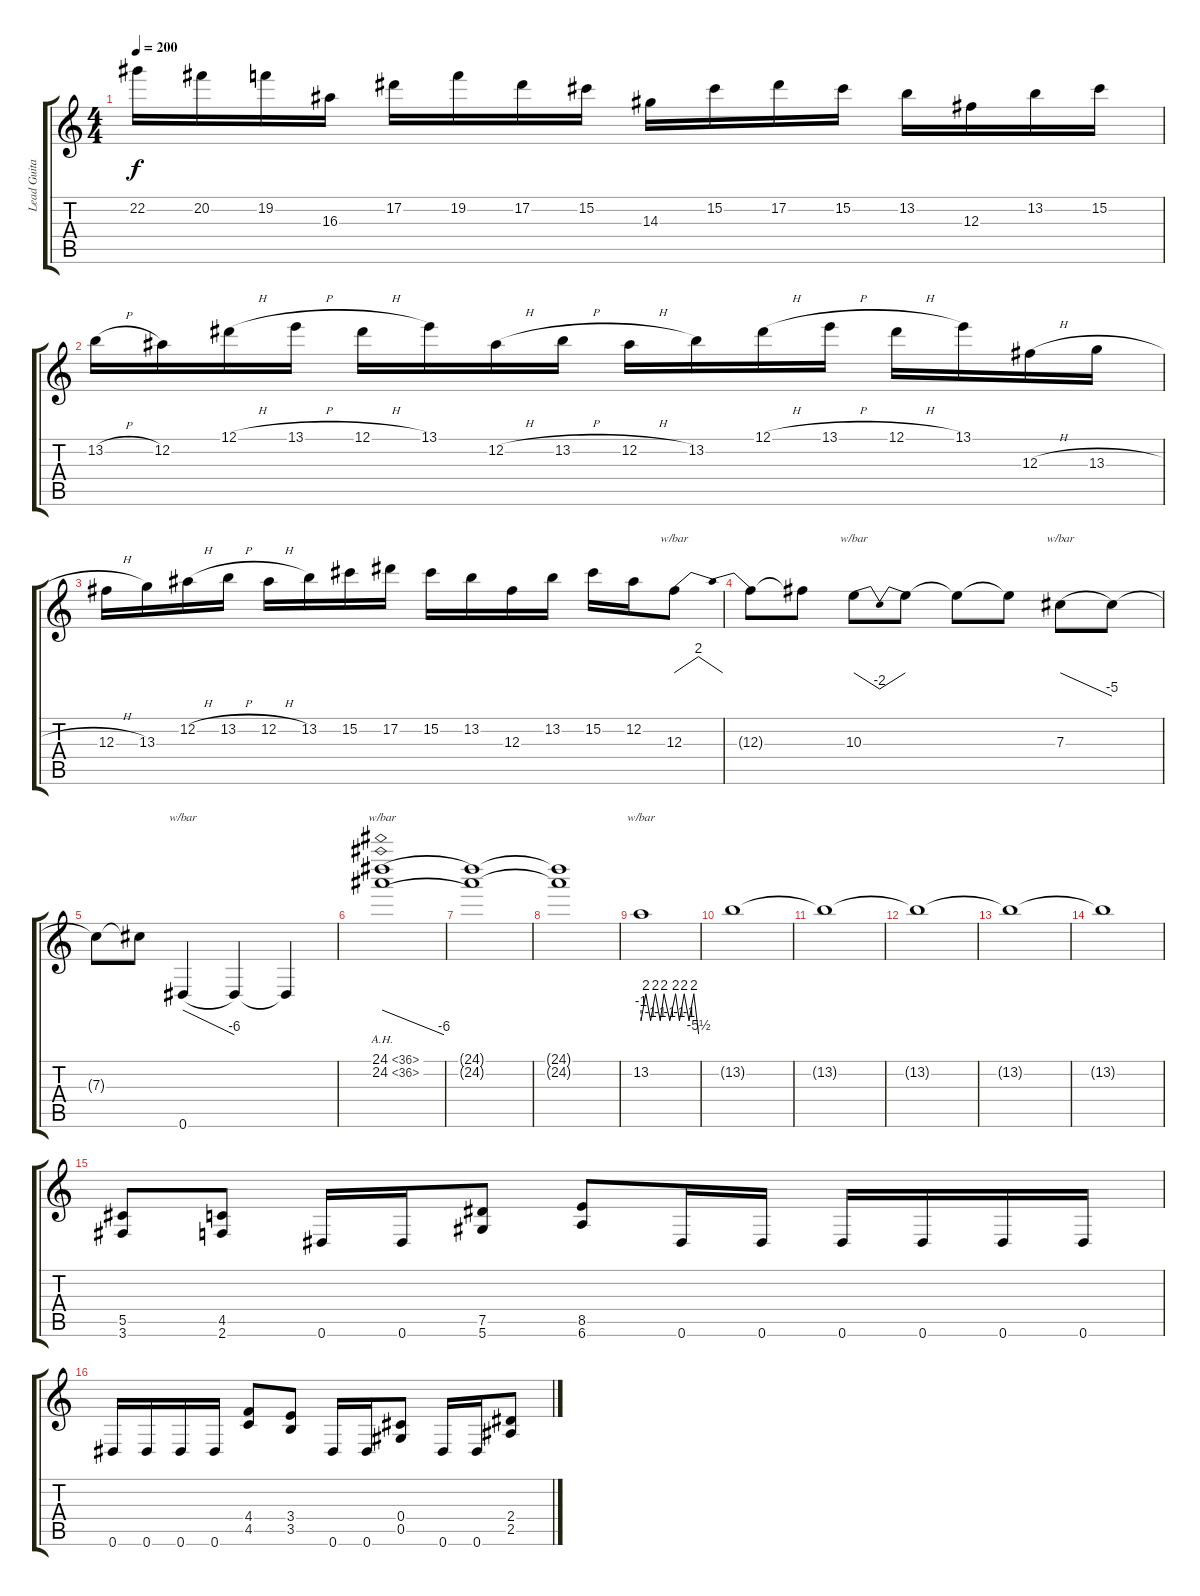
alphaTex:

\track ("Lead Guitar" "Lead Guita") {instrument overdrivenguitar}
\staff {score tabs}
\tuning (Eb4 Bb3 Gb3 Db3 Ab2 Eb2) {hide}
\ts (4 4)
\tempo 200
\clef g2
\ks c
22.2.16{dy f} 20.2.16 19.2.16 16.3.16 17.2.16 19.2.16 17.2.16 15.2.16 14.3.16 15.2.16 17.2.16 15.2.16 13.2.16 12.3.16 13.2.16 15.2.16 |
13.2{h}.16 12.2.16 12.1{h}.16 13.1{h}.16 12.1{h}.16 13.1.16 12.2{h}.16 13.2{h}.16 12.2{h}.16 13.2.16 12.1{h}.16 13.1{h}.16 12.1{h}.16 13.1.16 12.3{h}.16 13.3{h}.16 |
12.3{h}.16 13.3.16 12.2{h}.16 13.2{h}.16 12.2{h}.16 13.2.16 15.2.16 17.2.16 15.2.16 13.2.16 12.3.16 13.2.16 15.2.16 12.2.16 12.3.8{tbe (dip default 0 0 30 8 60 0)} |
12.3{t}.8 12.3{t}.8 10.3.8{tbe (dip default 0 0 30 -8 60 0)} 10.3{t}.8 10.3{t}.8 10.3{t}.8 7.3.8{tbe (dive default 0 0 60 -20)} 7.3{t}.8 |
7.3{t}.8 7.3{t}.8 0.6.4{tbe (dive default 0 0 60 -24)} 0.6{t}.4 0.6{t}.4 |
(24.1{ah 12} 24.2{ah 12}).1{tbe (dive default 0 0 60 -24)} |
(24.1{t} 24.2{t}).1 |
(24.1{t} 24.2{t}).1 |
13.2.1{tbe (custom default 0 -4 5 8 10 -4 15 8 20 -4 24 8 30 -4 36 8 40 -4 45 8 50 -4 55 8 60 -22) volume 0} |
13.2{t}.1 |
13.2{t}.1 |
13.2{t}.1 |
13.2{t}.1 |
13.2{t}.1 |
(5.5 3.6).8{volume 16} (4.5 2.6).8 0.6.16 0.6.16 (7.5 5.6).8 (8.5 6.6).8 0.6.16 0.6.16 0.6.16 0.6.16 0.6.16 0.6.16 |
0.6.16 0.6.16 0.6.16 0.6.16 (4.4 4.5).8 (3.4 3.5).8 0.6.16 0.6.16 (0.4 0.5).8 0.6.16 0.6.16 (2.4 2.5).8
